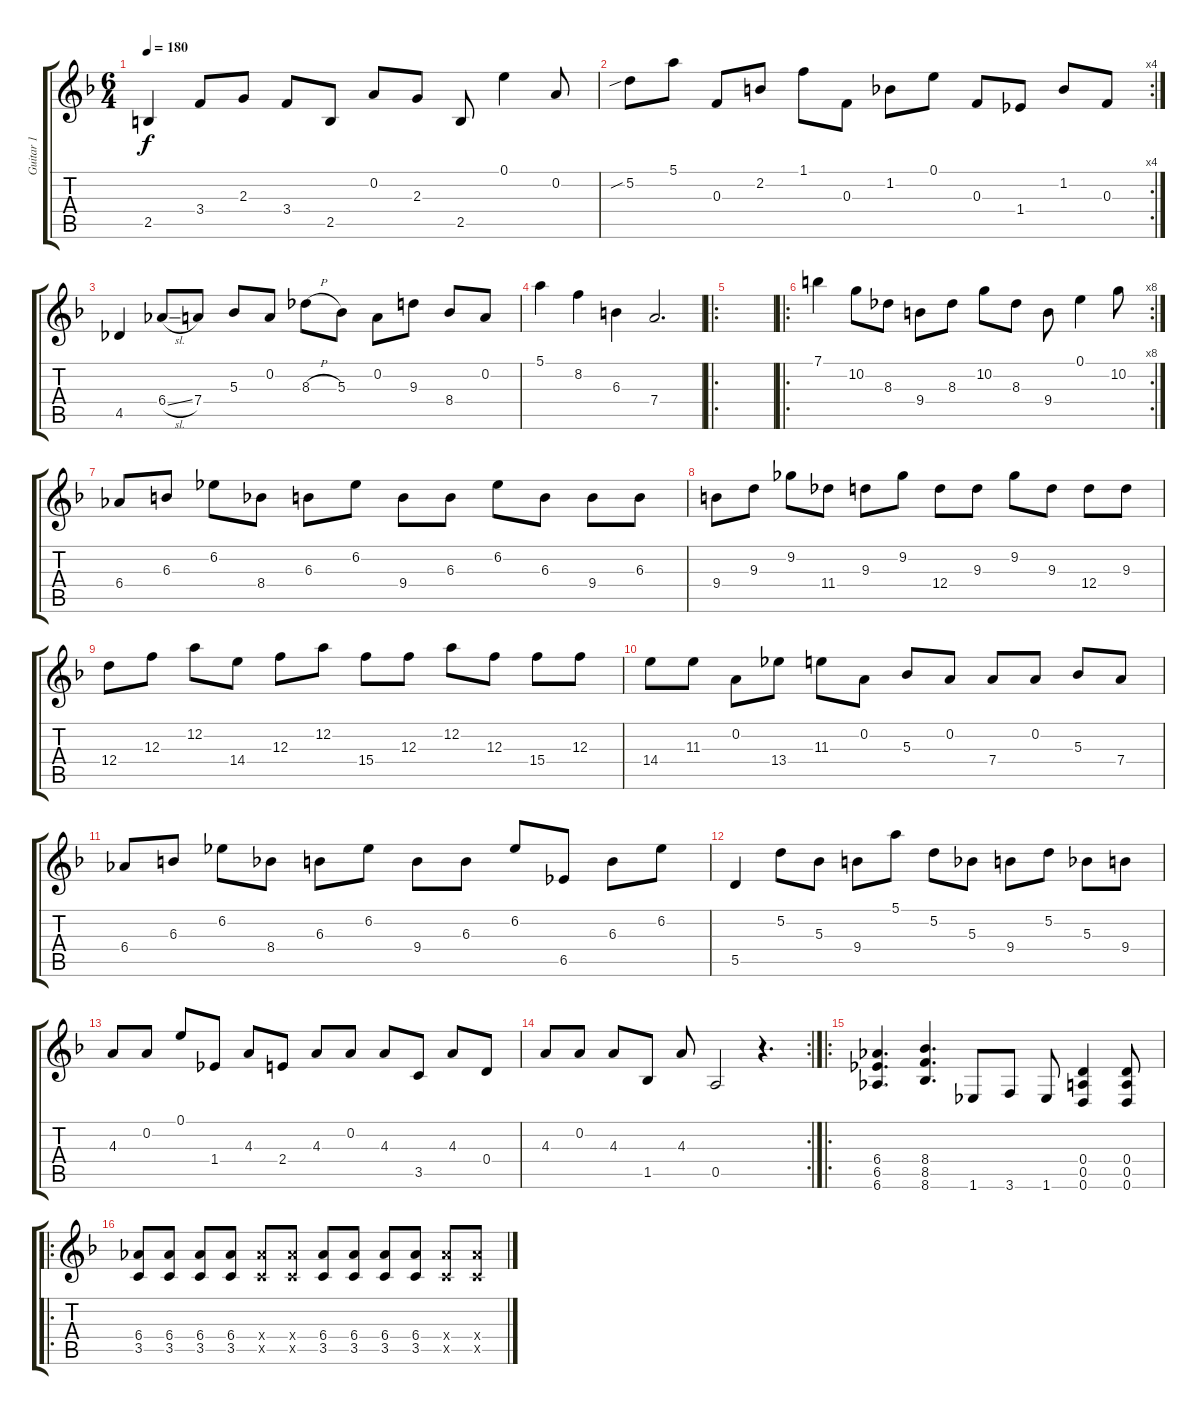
\track ("Guitar 1" "Guitar 1") {instrument distortionguitar}
\staff {score tabs}
\tuning (E4 A3 F3 D3 A2 D2) {hide}
\ts (6 4)
\tempo 180
\clef g2
\ks dminor
2.5.4{dy f} 3.4.8 2.3.8 3.4.8 2.5.8 0.2.8 2.3.8 2.5.8 0.1.4 0.2.8 |
\rc 4
5.2{sib}.8 5.1.8 0.3.8 2.2.8 1.1.8 0.3.8 1.2.8 0.1.8 0.3.8 1.4.8 1.2.8 0.3.8 |
4.5.4 6.4{sl}.8 7.4.8 5.3.8 0.2.8 8.3{h}.8 5.3.8 0.2.8 9.3.8 8.4.8 0.2.8 |
5.1.4 8.2.4 6.3.4 7.4.2{d} |
\ro
|
\ro
\rc 8
7.1.4 10.2.8 8.3.8 9.4.8 8.3.8 10.2.8 8.3.8 9.4.8 0.1.4 10.2.8 |
6.4.8 6.3.8 6.2.8 8.4.8 6.3.8 6.2.8 9.4.8 6.3.8 6.2.8 6.3.8 9.4.8 6.3.8 |
9.4.8 9.3.8 9.2.8 11.4.8 9.3.8 9.2.8 12.4.8 9.3.8 9.2.8 9.3.8 12.4.8 9.3.8 |
12.4.8 12.3.8 12.2.8 14.4.8 12.3.8 12.2.8 15.4.8 12.3.8 12.2.8 12.3.8 15.4.8 12.3.8 |
14.4.8 11.3.8 0.2.8 13.4.8 11.3.8 0.2.8 5.3.8 0.2.8 7.4.8 0.2.8 5.3.8 7.4.8 |
6.4.8 6.3.8 6.2.8 8.4.8 6.3.8 6.2.8 9.4.8 6.3.8 6.2.8 6.5.8 6.3.8 6.2.8 |
5.5.4 5.2.8 5.3.8 9.4.8 5.1.8 5.2.8 5.3.8 9.4.8 5.2.8 5.3.8 9.4.8 |
4.3.8 0.2.8 0.1.8 1.4.8 4.3.8 2.4.8 4.3.8 0.2.8 4.3.8 3.5.8 4.3.8 0.4.8 |
\rc 2
4.3.8 0.2.8 4.3.8 1.5.8 4.3.8 0.5.2 r.4{d} |
\ro
(6.4 6.5 6.6).4{d} (8.4 8.5 8.6).4{d} 1.6.8 3.6.8 1.6.8 (0.4 0.5 0.6).4 (0.4 0.5 0.6).8 |
\ro
(6.4 3.5).8 (6.4 3.5).8 (6.4 3.5).8 (6.4 3.5).8 (6.4{x} 3.5{x}).8 (6.4{x} 3.5{x}).8 (6.4 3.5).8 (6.4 3.5).8 (6.4 3.5).8 (6.4 3.5).8 (6.4{x} 3.5{x}).8 (6.4{x} 3.5{x}).8
